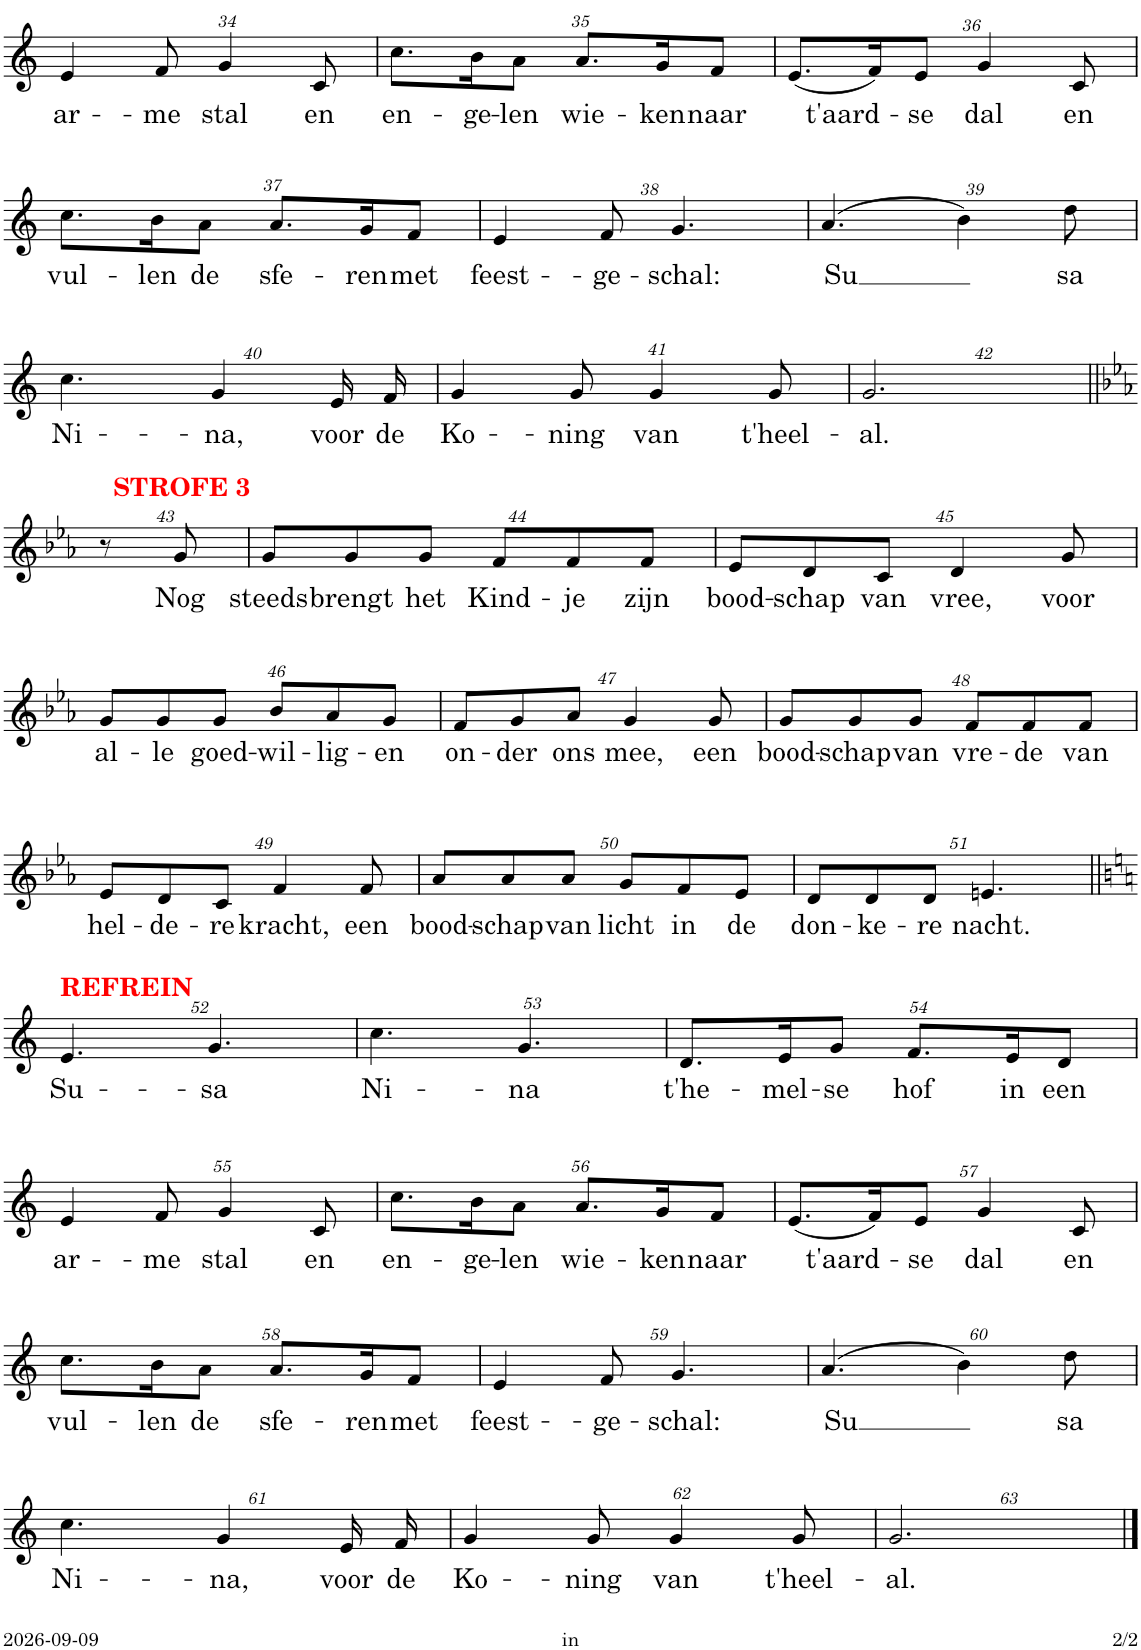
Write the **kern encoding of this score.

**kern	**text
*part1	*part1
*staff1	*staff1
*I"Sopraan	*
!!LO:PB:g=z
*clefG2	*
*k[]	*
*M3/4	*
=34	=34
!	!LO:LY:b
4e/	ar-
!	!LO:LY:b
8f/	-me
!	!LO:LY:b
4g/	stal
!	!LO:LY:b
8c/	en
=35	=35
!	!LO:LY:b
8.cc\L	en-
!	!LO:LY:b
16b\K	-ge-
!	!LO:LY:b
8a\J	-len
!	!LO:LY:b
8.a/L	wie-
!	!LO:LY:b
16g/K	-ken
!	!LO:LY:b
8f/J	naar
=36	=36
!	!LO:LY:b
(8.e/L	t'aard-
16f/K)	.
!	!LO:LY:b
8e/J	se
!	!LO:LY:b
4g/	dal
!	!LO:LY:b
8c/	en
!!LO:LB:g=z
=37	=37
!	!LO:LY:b
8.cc\L	vul-
!	!LO:LY:b
16b\K	-len
!	!LO:LY:b
8a\J	de
!	!LO:LY:b
8.a/L	sfe-
!	!LO:LY:b
16g/K	-ren
!	!LO:LY:b
8f/J	met
=38	=38
!	!LO:LY:b
4e/	feest-
!	!LO:LY:b
8f/	-ge-
!	!LO:LY:b
4.g/	-schal:
=39	=39
!	!LO:LY:b
(4.a/	Su
4b\)	.
!	!LO:LY:b
8dd\	sa
!!LO:LB:g=z
=40	=40
!	!LO:LY:b
4.cc\	Ni-
!	!LO:LY:b
4g/	-na,
!	!LO:LY:b
16e/	voor
!	!LO:LY:b
16f/	de
=41	=41
!	!LO:LY:b
4g/	Ko-
!	!LO:LY:b
8g/	-ning
!	!LO:LY:b
4g/	van
!	!LO:LY:b
8g/	t'heel-
=42	=42
!	!LO:LY:b
2.g/	-al.
!!LO:LB:g=z
=43||	=43||
*k[b-e-a-]	*
8r	.
!LO:TX:a:B:color=#FF0000:t=STROFE 3	!
!	!LO:LY:b
8g/	Nog
=44	=44
!	!LO:LY:b
8g/L	steeds
!	!LO:LY:b
8g/	brengt
!	!LO:LY:b
8g/J	het
!	!LO:LY:b
8f/L	Kind-
!	!LO:LY:b
8f/	-je
!	!LO:LY:b
8f/J	zijn
=45	=45
!	!LO:LY:b
8e-/L	bood-
!	!LO:LY:b
8d/	-schap
!	!LO:LY:b
8c/J	van
!	!LO:LY:b
4d/	vree,
!	!LO:LY:b
8g/	voor
!!LO:LB:g=z
=46	=46
!	!LO:LY:b
8g/L	al-
!	!LO:LY:b
8g/	-le
!	!LO:LY:b
8g/J	goed-
!	!LO:LY:b
8b-/L	-wil-
!	!LO:LY:b
8a-/	-lig-
!	!LO:LY:b
8g/J	-en
=47	=47
!	!LO:LY:b
8f/L	on-
!	!LO:LY:b
8g/	-der
!	!LO:LY:b
8a-/J	ons
!	!LO:LY:b
4g/	mee,
!	!LO:LY:b
8g/	een
=48	=48
!	!LO:LY:b
8g/L	bood-
!	!LO:LY:b
8g/	-schap
!	!LO:LY:b
8g/J	van
!	!LO:LY:b
8f/L	vre-
!	!LO:LY:b
8f/	-de
!	!LO:LY:b
8f/J	van
!!LO:LB:g=z
=49	=49
!	!LO:LY:b
8e-/L	hel-
!	!LO:LY:b
8d/	-de-
!	!LO:LY:b
8c/J	-re
!	!LO:LY:b
4f/	kracht,
!	!LO:LY:b
8f/	een
=50	=50
!	!LO:LY:b
8a-/L	bood-
!	!LO:LY:b
8a-/	-schap
!	!LO:LY:b
8a-/J	van
!	!LO:LY:b
8g/L	licht
!	!LO:LY:b
8f/	in
!	!LO:LY:b
8e-/J	de
=51	=51
!	!LO:LY:b
8d/L	don-
!	!LO:LY:b
8d/	-ke-
!	!LO:LY:b
8d/J	-re
!	!LO:LY:b
4.en/	nacht.
!!LO:LB:g=z
=52||	=52||
*k[]	*
!LO:TX:a:B:color=#FF0000:t=REFREIN	!
!	!LO:LY:b
4.e/	Su-
!	!LO:LY:b
4.g/	-sa
=53	=53
!	!LO:LY:b
4.cc\	Ni-
!	!LO:LY:b
4.g/	-na
=54	=54
!	!LO:LY:b
8.d/L	t'he-
!	!LO:LY:b
16e/K	-mel-
!	!LO:LY:b
8g/J	-se
!	!LO:LY:b
8.f/L	hof
!	!LO:LY:b
16e/K	in
!	!LO:LY:b
8d/J	een
!!LO:LB:g=z
=55	=55
!	!LO:LY:b
4e/	ar-
!	!LO:LY:b
8f/	-me
!	!LO:LY:b
4g/	stal
!	!LO:LY:b
8c/	en
=56	=56
!	!LO:LY:b
8.cc\L	en-
!	!LO:LY:b
16b\K	-ge-
!	!LO:LY:b
8a\J	-len
!	!LO:LY:b
8.a/L	wie-
!	!LO:LY:b
16g/K	-ken
!	!LO:LY:b
8f/J	naar
=57	=57
!	!LO:LY:b
(8.e/L	t'aard-
16f/K)	.
!	!LO:LY:b
8e/J	se
!	!LO:LY:b
4g/	dal
!	!LO:LY:b
8c/	en
!!LO:LB:g=z
=58	=58
!	!LO:LY:b
8.cc\L	vul-
!	!LO:LY:b
16b\K	-len
!	!LO:LY:b
8a\J	de
!	!LO:LY:b
8.a/L	sfe-
!	!LO:LY:b
16g/K	-ren
!	!LO:LY:b
8f/J	met
=59	=59
!	!LO:LY:b
4e/	feest-
!	!LO:LY:b
8f/	-ge-
!	!LO:LY:b
4.g/	-schal:
=60	=60
!	!LO:LY:b
(4.a/	Su
4b\)	.
!	!LO:LY:b
8dd\	sa
!!LO:LB:g=z
=61	=61
!	!LO:LY:b
4.cc\	Ni-
!	!LO:LY:b
4g/	-na,
!	!LO:LY:b
16e/	voor
!	!LO:LY:b
16f/	de
=62	=62
!	!LO:LY:b
4g/	Ko-
!	!LO:LY:b
8g/	-ning
!	!LO:LY:b
4g/	van
!	!LO:LY:b
8g/	t'heel-
=63	=63
!	!LO:LY:b
2.g/	-al.
==	==
*-	*-
